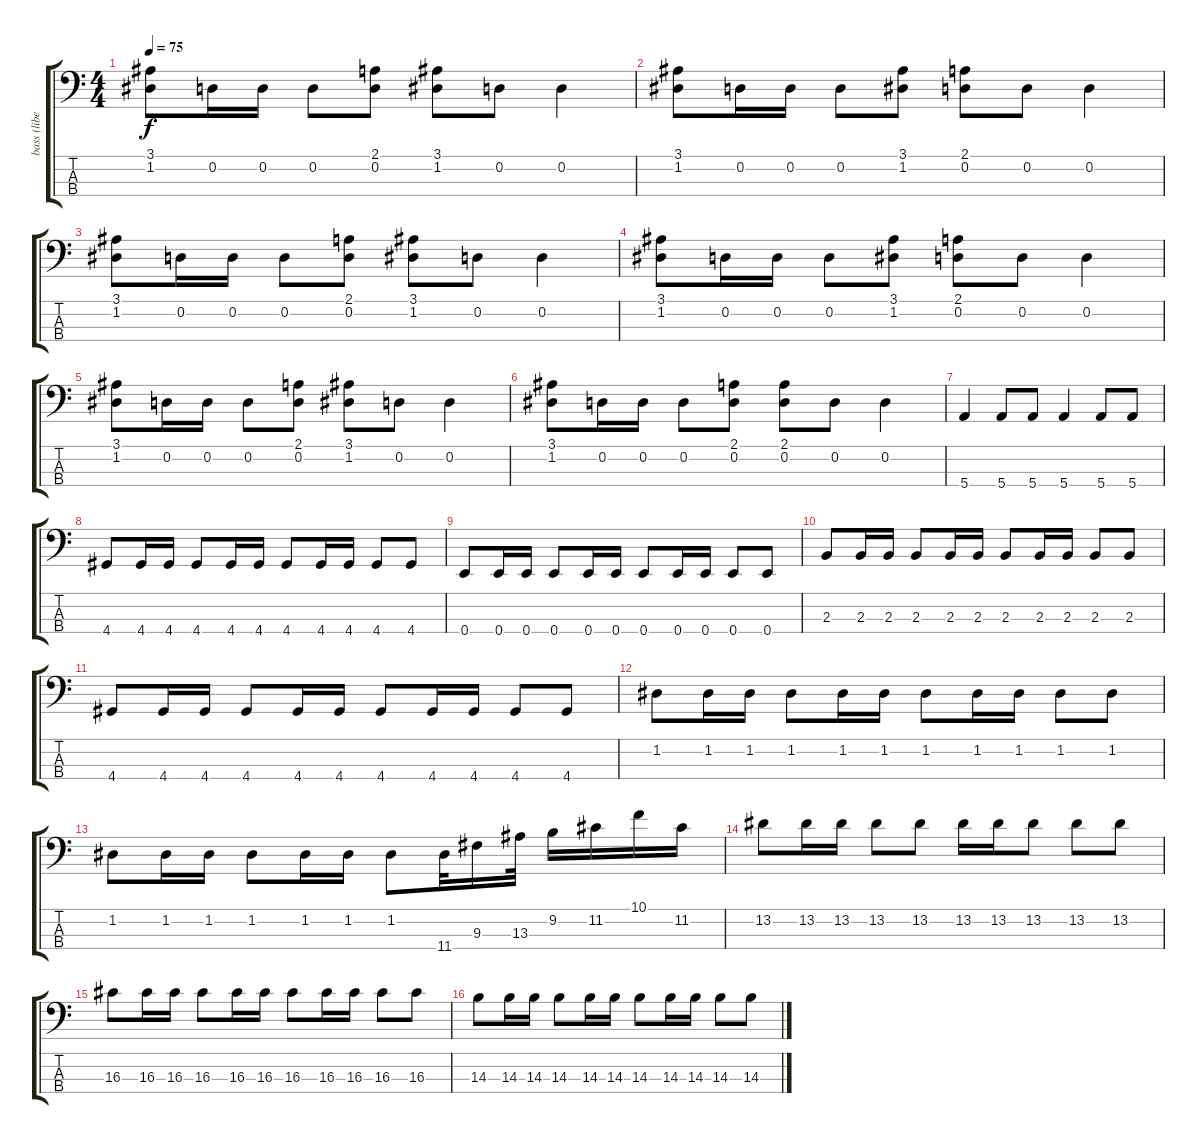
\track ("bass (liberté de solo)" "bass (libe") {instrument electricbassfinger}
\staff {score tabs}
\tuning (G2 D2 A1 E1) {hide}
\ts (4 4)
\tempo 75
\clef f4
\ks c
(3.1 1.2).8{dy f} 0.2.16 0.2.16 0.2.8 (2.1 0.2).8 (3.1 1.2).8 0.2.8 0.2.4 |
(3.1 1.2).8 0.2.16 0.2.16 0.2.8 (3.1 1.2).8 (2.1 0.2).8 0.2.8 0.2.4 |
(3.1 1.2).8 0.2.16 0.2.16 0.2.8 (2.1 0.2).8 (3.1 1.2).8 0.2.8 0.2.4 |
(3.1 1.2).8 0.2.16 0.2.16 0.2.8 (3.1 1.2).8 (2.1 0.2).8 0.2.8 0.2.4 |
(3.1 1.2).8 0.2.16 0.2.16 0.2.8 (2.1 0.2).8 (3.1 1.2).8 0.2.8 0.2.4 |
(3.1 1.2).8 0.2.16 0.2.16 0.2.8 (2.1 0.2).8 (2.1 0.2).8 0.2.8 0.2.4 |
5.4.4 5.4.8 5.4.8 5.4.4 5.4.8 5.4.8 |
4.4.8 4.4.16 4.4.16 4.4.8 4.4.16 4.4.16 4.4.8 4.4.16 4.4.16 4.4.8 4.4.8 |
0.4.8 0.4.16 0.4.16 0.4.8 0.4.16 0.4.16 0.4.8 0.4.16 0.4.16 0.4.8 0.4.8 |
2.3.8 2.3.16 2.3.16 2.3.8 2.3.16 2.3.16 2.3.8 2.3.16 2.3.16 2.3.8 2.3.8 |
4.4.8 4.4.16 4.4.16 4.4.8 4.4.16 4.4.16 4.4.8 4.4.16 4.4.16 4.4.8 4.4.8 |
1.2.8 1.2.16 1.2.16 1.2.8 1.2.16 1.2.16 1.2.8 1.2.16 1.2.16 1.2.8 1.2.8 |
1.2.8 1.2.16 1.2.16 1.2.8 1.2.16 1.2.16 1.2.8 11.4.32 9.3.16 13.3.32 9.2.16 11.2.16 10.1.16 11.2.16 |
13.2.8 13.2.16 13.2.16 13.2.8 13.2.8 13.2.16 13.2.16 13.2.8 13.2.8 13.2.8 |
16.3.8 16.3.16 16.3.16 16.3.8 16.3.16 16.3.16 16.3.8 16.3.16 16.3.16 16.3.8 16.3.8 |
14.3.8 14.3.16 14.3.16 14.3.8 14.3.16 14.3.16 14.3.8 14.3.16 14.3.16 14.3.8 14.3.8
